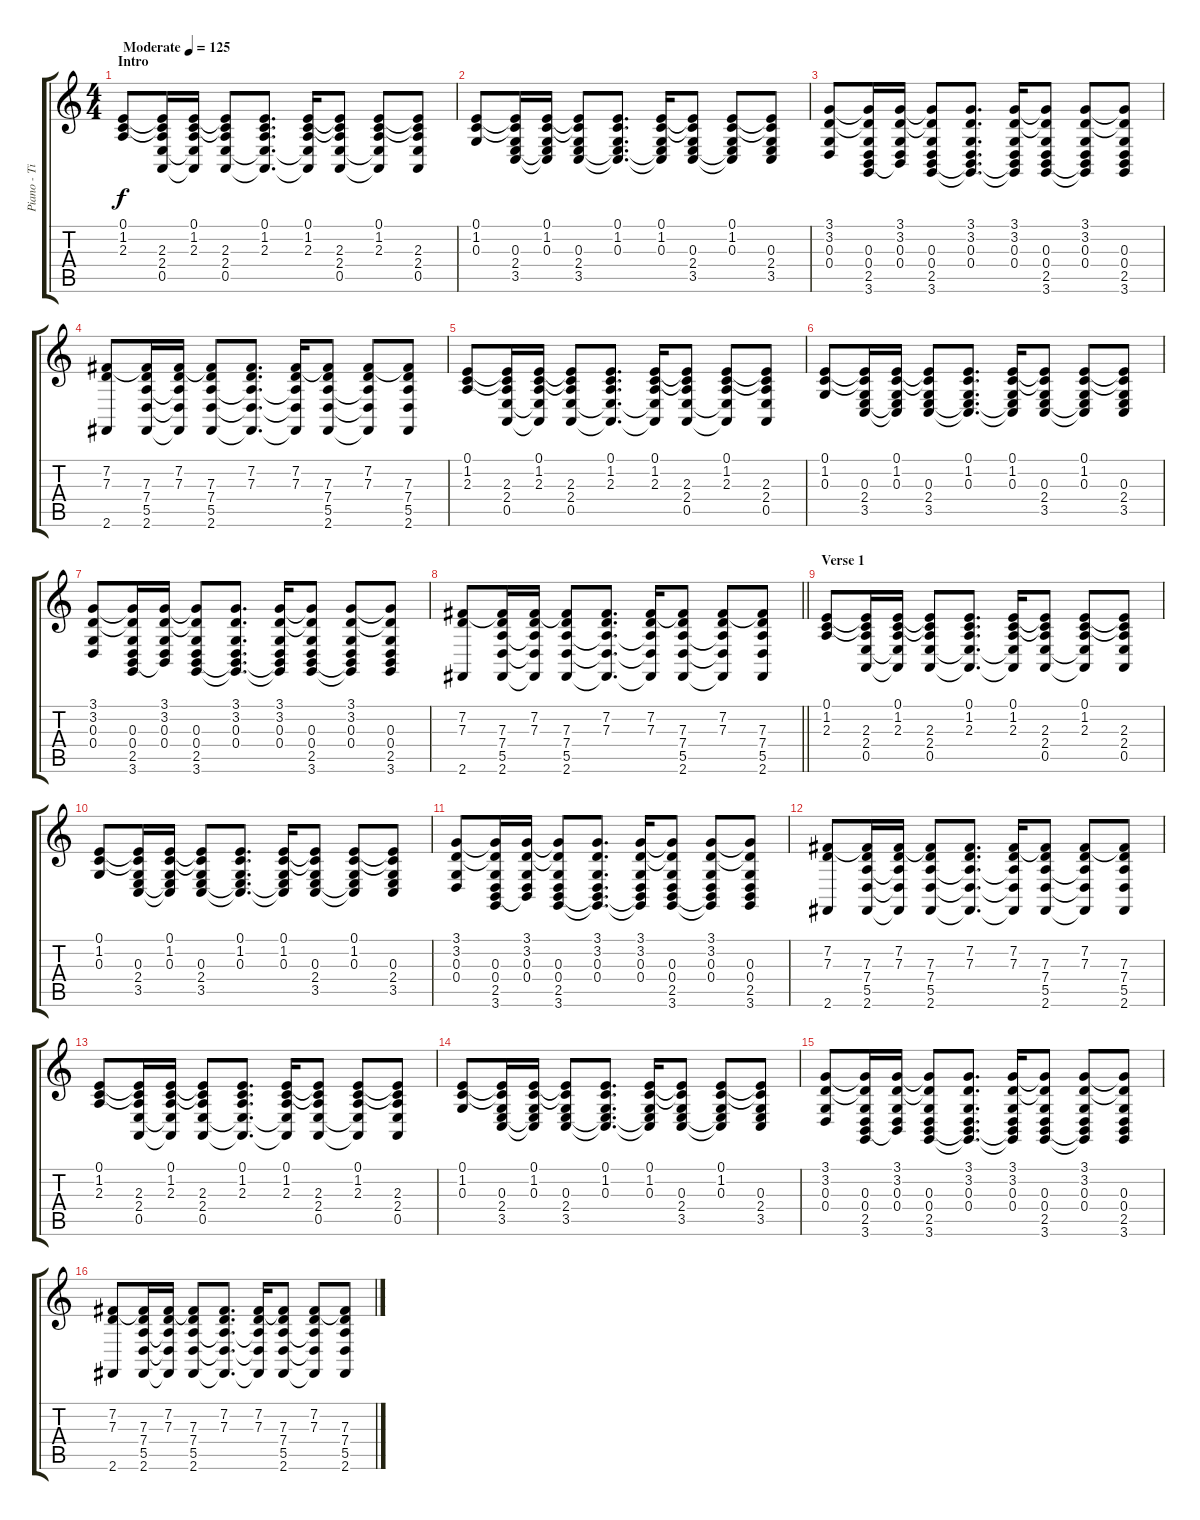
\track ("Piano - Tina" "Piano - Ti") {instrument electricpiano1}
\staff {score tabs}
\tuning (E4 B3 G3 D3 A2 E2) {hide}
\ts (4 4)
\section ("" "Intro")
\tempo (125 "Moderate")
\clef g2
\ks c
(0.1 1.2 2.3).8{dy f instrument electricpiano1} (0.1{t} 1.2{t} 2.3 2.4 0.5).16 (0.1 1.2 2.3 2.4{t} 0.5{t}).16 (0.1{t} 1.2{t} 2.3 2.4 0.5).8 (0.1 1.2 2.3 2.4{t} 0.5{t}).8{d} (0.1 1.2 2.3 2.4{t} 0.5{t}).16 (0.1{t} 1.2{t} 2.3 2.4 0.5).8 (0.1 1.2 2.3 2.4{t} 0.5{t}).8 (0.1{t} 1.2{t} 2.3 2.4 0.5).8 |
(0.1 1.2 0.3).8 (0.1{t} 1.2{t} 0.3 2.4 3.5).16 (0.1 1.2 0.3 2.4{t} 3.5{t}).16 (0.1{t} 1.2{t} 0.3 2.4 3.5).8 (0.1 1.2 0.3 2.4{t} 3.5{t}).8{d} (0.1 1.2 0.3 2.4{t} 3.5{t}).16 (0.1{t} 1.2{t} 0.3 2.4 3.5).8 (0.1 1.2 0.3 2.4{t} 3.5{t}).8 (0.1{t} 1.2{t} 0.3 2.4 3.5).8 |
(3.1 3.2 0.3 0.4).8 (3.1{t} 3.2{t} 0.3 0.4 2.5 3.6).16 (3.1 3.2 0.3 0.4 2.5{t}).16 (3.1{t} 3.2{t} 0.3 0.4 2.5 3.6).8 (3.1 3.2 0.3 0.4 2.5{t} 3.6{t}).8{d} (3.1 3.2 0.3 0.4 2.5{t} 3.6{t}).16 (3.1{t} 3.2{t} 0.3 0.4 2.5 3.6).8 (3.1 3.2 0.3 0.4 2.5{t} 3.6{t}).8 (3.1{t} 3.2{t} 0.3 0.4 2.5 3.6).8 |
(7.2 7.3 2.6).8 (7.2{t} 7.3 7.4 5.5 2.6).16 (7.2 7.3 7.4{t} 5.5{t} 2.6{t}).16 (7.2{t} 7.3 7.4 5.5 2.6).8 (7.2 7.3 7.4{t} 5.5{t} 2.6{t}).8{d} (7.2 7.3 7.4{t} 5.5{t} 2.6{t}).16 (7.2{t} 7.3 7.4 5.5 2.6).8 (7.2 7.3 7.4{t} 5.5{t} 2.6{t}).8 (7.2{t} 7.3 7.4 5.5 2.6).8 |
(0.1 1.2 2.3).8 (0.1{t} 1.2{t} 2.3 2.4 0.5).16 (0.1 1.2 2.3 2.4{t} 0.5{t}).16 (0.1{t} 1.2{t} 2.3 2.4 0.5).8 (0.1 1.2 2.3 2.4{t} 0.5{t}).8{d} (0.1 1.2 2.3 2.4{t} 0.5{t}).16 (0.1{t} 1.2{t} 2.3 2.4 0.5).8 (0.1 1.2 2.3 2.4{t} 0.5{t}).8 (0.1{t} 1.2{t} 2.3 2.4 0.5).8 |
(0.1 1.2 0.3).8 (0.1{t} 1.2{t} 0.3 2.4 3.5).16 (0.1 1.2 0.3 2.4{t} 3.5{t}).16 (0.1{t} 1.2{t} 0.3 2.4 3.5).8 (0.1 1.2 0.3 2.4{t} 3.5{t}).8{d} (0.1 1.2 0.3 2.4{t} 3.5{t}).16 (0.1{t} 1.2{t} 0.3 2.4 3.5).8 (0.1 1.2 0.3 2.4{t} 3.5{t}).8 (0.1{t} 1.2{t} 0.3 2.4 3.5).8 |
(3.1 3.2 0.3 0.4).8 (3.1{t} 3.2{t} 0.3 0.4 2.5 3.6).16 (3.1 3.2 0.3 0.4 2.5{t}).16 (3.1{t} 3.2{t} 0.3 0.4 2.5 3.6).8 (3.1 3.2 0.3 0.4 2.5{t} 3.6{t}).8{d} (3.1 3.2 0.3 0.4 2.5{t} 3.6{t}).16 (3.1{t} 3.2{t} 0.3 0.4 2.5 3.6).8 (3.1 3.2 0.3 0.4 2.5{t} 3.6{t}).8 (3.1{t} 3.2{t} 0.3 0.4 2.5 3.6).8 |
\barLineRight lightlight
(7.2 7.3 2.6).8 (7.2{t} 7.3 7.4 5.5 2.6).16 (7.2 7.3 7.4{t} 5.5{t} 2.6{t}).16 (7.2{t} 7.3 7.4 5.5 2.6).8 (7.2 7.3 7.4{t} 5.5{t} 2.6{t}).8{d} (7.2 7.3 7.4{t} 5.5{t} 2.6{t}).16 (7.2{t} 7.3 7.4 5.5 2.6).8 (7.2 7.3 7.4{t} 5.5{t} 2.6{t}).8 (7.2{t} 7.3 7.4 5.5 2.6).8 |
\section ("" "Verse 1")
(0.1 1.2 2.3).8 (0.1{t} 1.2{t} 2.3 2.4 0.5).16 (0.1 1.2 2.3 2.4{t} 0.5{t}).16 (0.1{t} 1.2{t} 2.3 2.4 0.5).8 (0.1 1.2 2.3 2.4{t} 0.5{t}).8{d} (0.1 1.2 2.3 2.4{t} 0.5{t}).16 (0.1{t} 1.2{t} 2.3 2.4 0.5).8 (0.1 1.2 2.3 2.4{t} 0.5{t}).8 (0.1{t} 1.2{t} 2.3 2.4 0.5).8 |
(0.1 1.2 0.3).8 (0.1{t} 1.2{t} 0.3 2.4 3.5).16 (0.1 1.2 0.3 2.4{t} 3.5{t}).16 (0.1{t} 1.2{t} 0.3 2.4 3.5).8 (0.1 1.2 0.3 2.4{t} 3.5{t}).8{d} (0.1 1.2 0.3 2.4{t} 3.5{t}).16 (0.1{t} 1.2{t} 0.3 2.4 3.5).8 (0.1 1.2 0.3 2.4{t} 3.5{t}).8 (0.1{t} 1.2{t} 0.3 2.4 3.5).8 |
(3.1 3.2 0.3 0.4).8 (3.1{t} 3.2{t} 0.3 0.4 2.5 3.6).16 (3.1 3.2 0.3 0.4 2.5{t}).16 (3.1{t} 3.2{t} 0.3 0.4 2.5 3.6).8 (3.1 3.2 0.3 0.4 2.5{t} 3.6{t}).8{d} (3.1 3.2 0.3 0.4 2.5{t} 3.6{t}).16 (3.1{t} 3.2{t} 0.3 0.4 2.5 3.6).8 (3.1 3.2 0.3 0.4 2.5{t} 3.6{t}).8 (3.1{t} 3.2{t} 0.3 0.4 2.5 3.6).8 |
(7.2 7.3 2.6).8 (7.2{t} 7.3 7.4 5.5 2.6).16 (7.2 7.3 7.4{t} 5.5{t} 2.6{t}).16 (7.2{t} 7.3 7.4 5.5 2.6).8 (7.2 7.3 7.4{t} 5.5{t} 2.6{t}).8{d} (7.2 7.3 7.4{t} 5.5{t} 2.6{t}).16 (7.2{t} 7.3 7.4 5.5 2.6).8 (7.2 7.3 7.4{t} 5.5{t} 2.6{t}).8 (7.2{t} 7.3 7.4 5.5 2.6).8 |
(0.1 1.2 2.3).8 (0.1{t} 1.2{t} 2.3 2.4 0.5).16 (0.1 1.2 2.3 2.4{t} 0.5{t}).16 (0.1{t} 1.2{t} 2.3 2.4 0.5).8 (0.1 1.2 2.3 2.4{t} 0.5{t}).8{d} (0.1 1.2 2.3 2.4{t} 0.5{t}).16 (0.1{t} 1.2{t} 2.3 2.4 0.5).8 (0.1 1.2 2.3 2.4{t} 0.5{t}).8 (0.1{t} 1.2{t} 2.3 2.4 0.5).8 |
(0.1 1.2 0.3).8 (0.1{t} 1.2{t} 0.3 2.4 3.5).16 (0.1 1.2 0.3 2.4{t} 3.5{t}).16 (0.1{t} 1.2{t} 0.3 2.4 3.5).8 (0.1 1.2 0.3 2.4{t} 3.5{t}).8{d} (0.1 1.2 0.3 2.4{t} 3.5{t}).16 (0.1{t} 1.2{t} 0.3 2.4 3.5).8 (0.1 1.2 0.3 2.4{t} 3.5{t}).8 (0.1{t} 1.2{t} 0.3 2.4 3.5).8 |
(3.1 3.2 0.3 0.4).8 (3.1{t} 3.2{t} 0.3 0.4 2.5 3.6).16 (3.1 3.2 0.3 0.4 2.5{t}).16 (3.1{t} 3.2{t} 0.3 0.4 2.5 3.6).8 (3.1 3.2 0.3 0.4 2.5{t} 3.6{t}).8{d} (3.1 3.2 0.3 0.4 2.5{t} 3.6{t}).16 (3.1{t} 3.2{t} 0.3 0.4 2.5 3.6).8 (3.1 3.2 0.3 0.4 2.5{t} 3.6{t}).8 (3.1{t} 3.2{t} 0.3 0.4 2.5 3.6).8 |
(7.2 7.3 2.6).8 (7.2{t} 7.3 7.4 5.5 2.6).16 (7.2 7.3 7.4{t} 5.5{t} 2.6{t}).16 (7.2{t} 7.3 7.4 5.5 2.6).8 (7.2 7.3 7.4{t} 5.5{t} 2.6{t}).8{d} (7.2 7.3 7.4{t} 5.5{t} 2.6{t}).16 (7.2{t} 7.3 7.4 5.5 2.6).8 (7.2 7.3 7.4{t} 5.5{t} 2.6{t}).8 (7.2{t} 7.3 7.4 5.5 2.6).8
